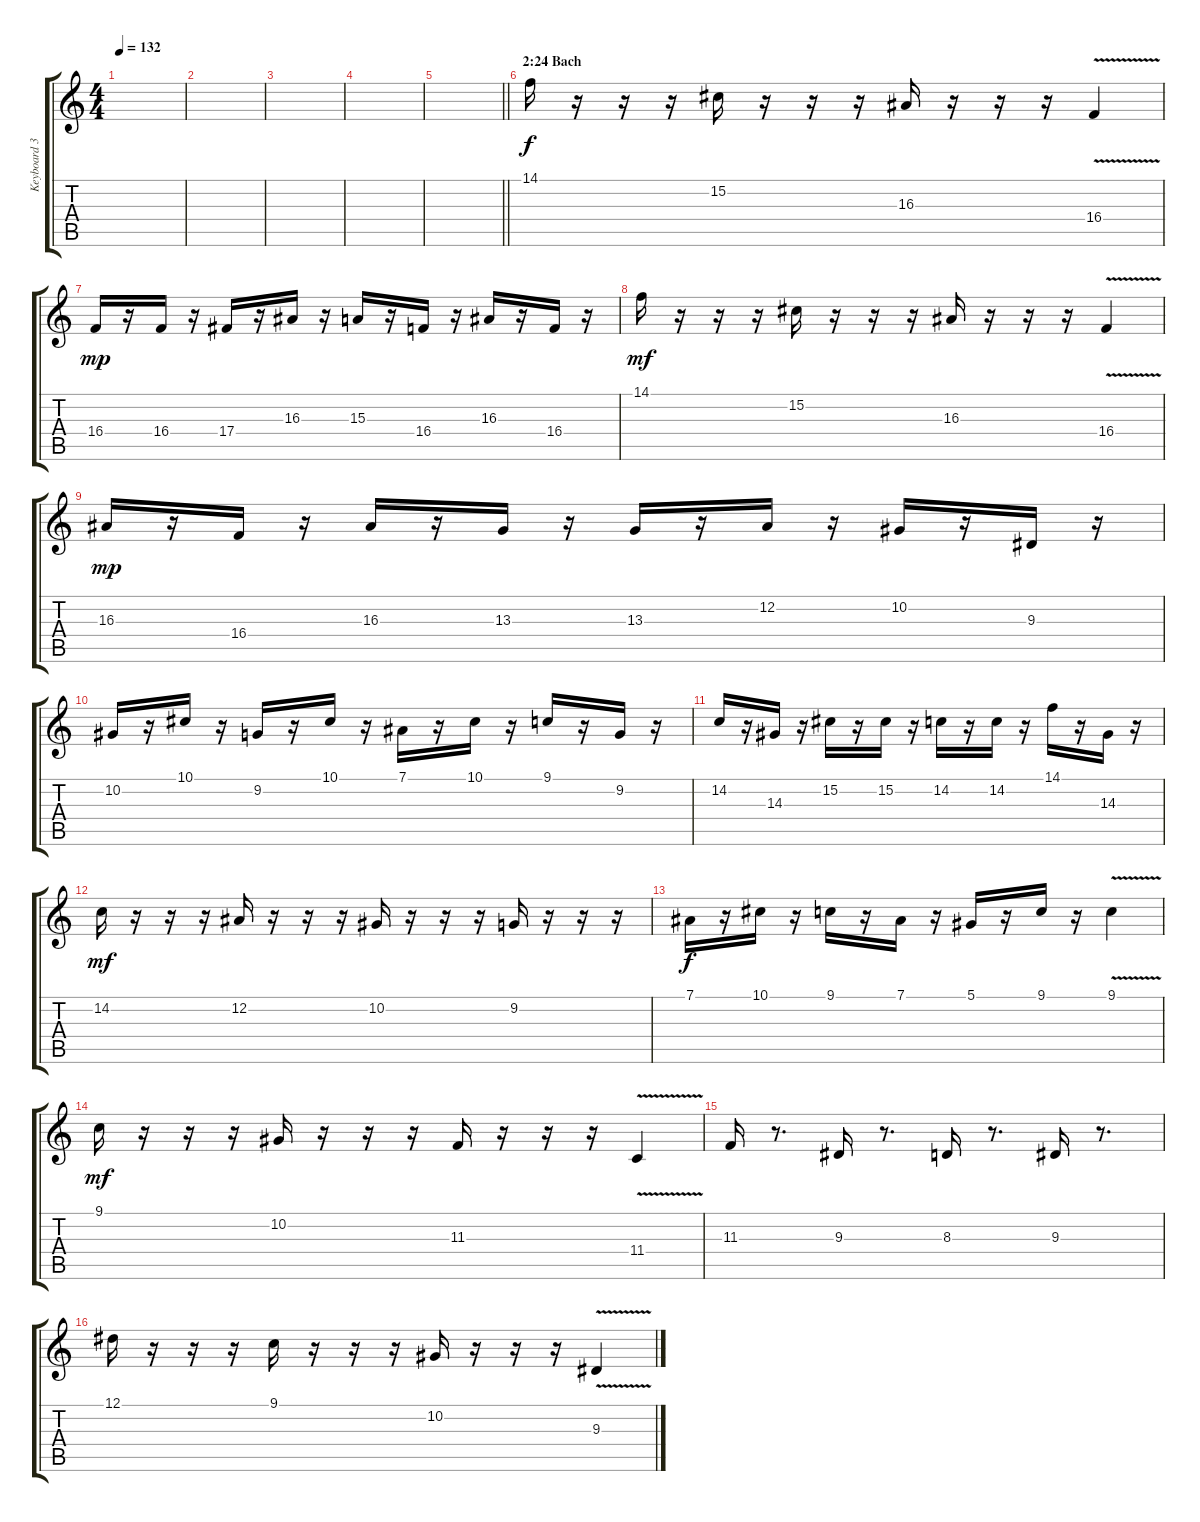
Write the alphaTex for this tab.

\track ("Keyboard 3" "Keyboard 3") {instrument stringensemble1}
\staff {score tabs}
\tuning (Eb4 Bb3 Gb3 Db3 Ab2 Eb2) {hide}
\ts (4 4)
\tempo 132
\clef g2
\ks c
|
|
|
|
\barLineRight lightlight
|
\section ("" "2:24 Bach")
14.1.16 r.16 r.16 r.16 15.2.16 r.16 r.16 r.16 16.3.16 r.16 r.16 r.16 16.4{v}.4 |
16.4.16{dy mp} r.16 16.4.16 r.16 17.4.16 r.16 16.3.16 r.16 15.3.16 r.16 16.4.16 r.16 16.3.16 r.16 16.4.16 r.16 |
14.1.16{dy mf} r.16 r.16 r.16 15.2.16 r.16 r.16 r.16 16.3.16 r.16 r.16 r.16 16.4{v}.4 |
16.3.16{dy mp} r.16 16.4.16 r.16 16.3.16 r.16 13.3.16 r.16 13.3.16 r.16 12.2.16 r.16 10.2.16 r.16 9.3.16 r.16 |
10.2.16 r.16 10.1.16 r.16 9.2.16 r.16 10.1.16 r.16 7.1.16 r.16 10.1.16 r.16 9.1.16 r.16 9.2.16 r.16 |
14.2.16 r.16 14.3.16 r.16 15.2.16 r.16 15.2.16 r.16 14.2.16 r.16 14.2.16 r.16 14.1.16 r.16 14.3.16 r.16 |
14.2.16{dy mf} r.16 r.16 r.16 12.2.16 r.16 r.16 r.16 10.2.16 r.16 r.16 r.16 9.2.16 r.16 r.16 r.16 |
7.1.16{dy f} r.16 10.1.16 r.16 9.1.16 r.16 7.1.16 r.16 5.1.16 r.16 9.1.16 r.16 9.1{v}.4 |
9.1.16{dy mf} r.16 r.16 r.16 10.2.16 r.16 r.16 r.16 11.3.16 r.16 r.16 r.16 11.4{v}.4 |
11.3.16 r.8{d} 9.3.16 r.8{d} 8.3.16 r.8{d} 9.3.16 r.8{d} |
12.1.16 r.16 r.16 r.16 9.1.16 r.16 r.16 r.16 10.2.16 r.16 r.16 r.16 9.3{v}.4
